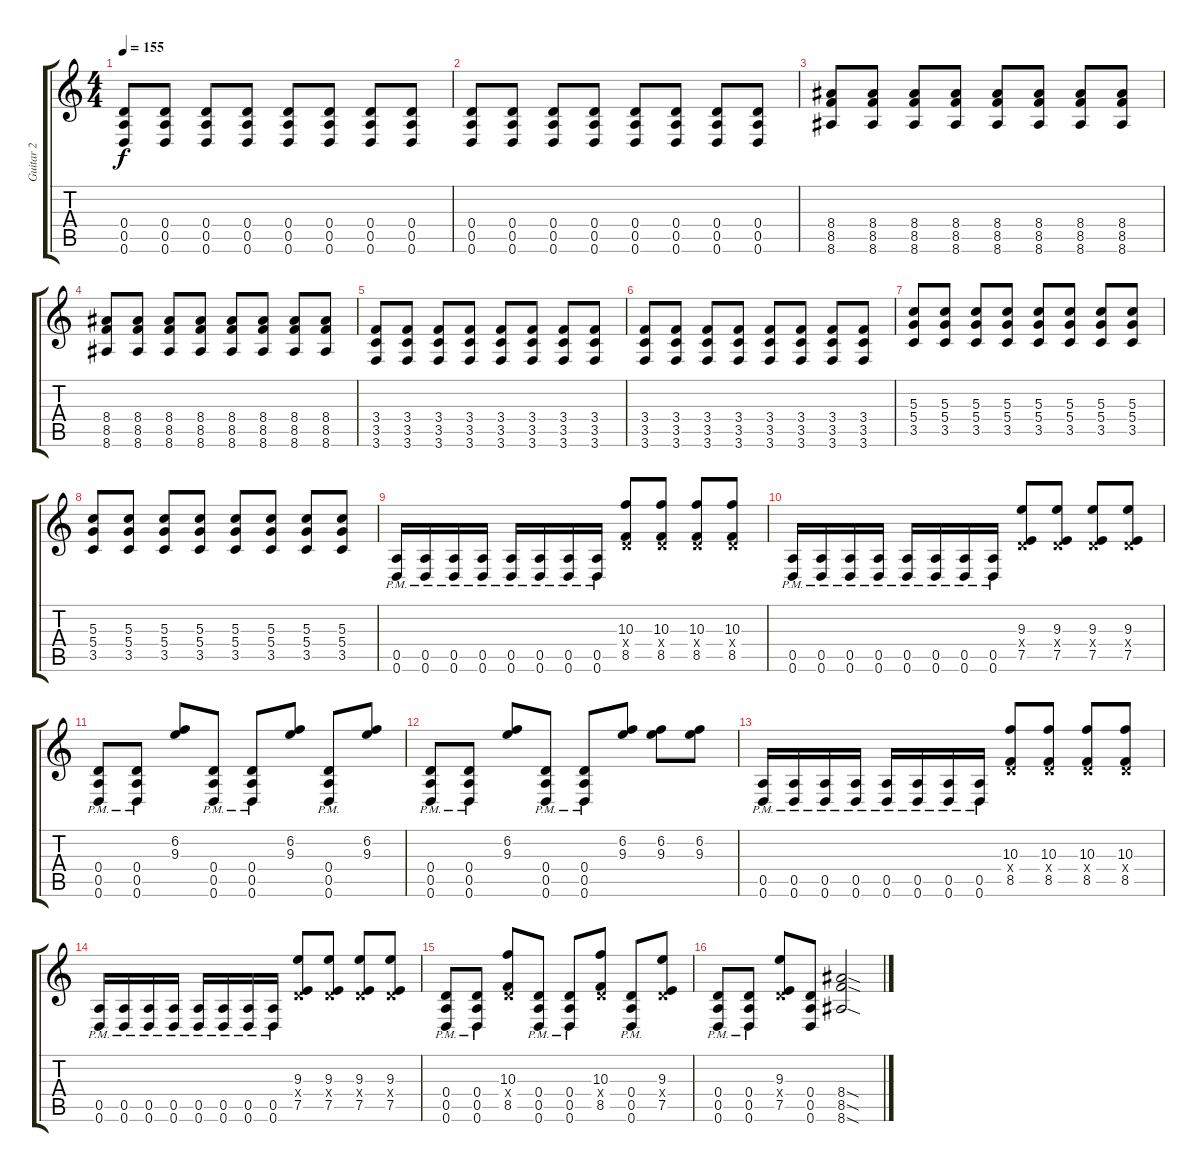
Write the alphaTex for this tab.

\track ("Guitar 2" "Guitar 2") {instrument distortionguitar}
\staff {score tabs}
\tuning (E4 B3 G3 D3 A2 D2) {hide}
\ts (4 4)
\tempo 155
\clef g2
\ks c
(0.4 0.5 0.6).8{dy f} (0.4 0.5 0.6).8 (0.4 0.5 0.6).8 (0.4 0.5 0.6).8 (0.4 0.5 0.6).8 (0.4 0.5 0.6).8 (0.4 0.5 0.6).8 (0.4 0.5 0.6).8 |
(0.4 0.5 0.6).8 (0.4 0.5 0.6).8 (0.4 0.5 0.6).8 (0.4 0.5 0.6).8 (0.4 0.5 0.6).8 (0.4 0.5 0.6).8 (0.4 0.5 0.6).8 (0.4 0.5 0.6).8 |
(8.4 8.5 8.6).8 (8.4 8.5 8.6).8 (8.4 8.5 8.6).8 (8.4 8.5 8.6).8 (8.4 8.5 8.6).8 (8.4 8.5 8.6).8 (8.4 8.5 8.6).8 (8.4 8.5 8.6).8 |
(8.4 8.5 8.6).8 (8.4 8.5 8.6).8 (8.4 8.5 8.6).8 (8.4 8.5 8.6).8 (8.4 8.5 8.6).8 (8.4 8.5 8.6).8 (8.4 8.5 8.6).8 (8.4 8.5 8.6).8 |
(3.4 3.5 3.6).8 (3.4 3.5 3.6).8 (3.4 3.5 3.6).8 (3.4 3.5 3.6).8 (3.4 3.5 3.6).8 (3.4 3.5 3.6).8 (3.4 3.5 3.6).8 (3.4 3.5 3.6).8 |
(3.4 3.5 3.6).8 (3.4 3.5 3.6).8 (3.4 3.5 3.6).8 (3.4 3.5 3.6).8 (3.4 3.5 3.6).8 (3.4 3.5 3.6).8 (3.4 3.5 3.6).8 (3.4 3.5 3.6).8 |
(5.3 5.4 3.5).8 (5.3 5.4 3.5).8 (5.3 5.4 3.5).8 (5.3 5.4 3.5).8 (5.3 5.4 3.5).8 (5.3 5.4 3.5).8 (5.3 5.4 3.5).8 (5.3 5.4 3.5).8 |
(5.3 5.4 3.5).8 (5.3 5.4 3.5).8 (5.3 5.4 3.5).8 (5.3 5.4 3.5).8 (5.3 5.4 3.5).8 (5.3 5.4 3.5).8 (5.3 5.4 3.5).8 (5.3 5.4 3.5).8 |
(0.5{pm} 0.6{pm}).16 (0.5{pm} 0.6{pm}).16 (0.5{pm} 0.6{pm}).16 (0.5{pm} 0.6{pm}).16 (0.5{pm} 0.6{pm}).16 (0.5{pm} 0.6{pm}).16 (0.5{pm} 0.6{pm}).16 (0.5{pm} 0.6{pm}).16 (10.3 0.4{x} 8.5).8 (10.3 0.4{x} 8.5).8 (10.3 0.4{x} 8.5).8 (10.3 0.4{x} 8.5).8 |
(0.5{pm} 0.6{pm}).16 (0.5{pm} 0.6{pm}).16 (0.5{pm} 0.6{pm}).16 (0.5{pm} 0.6{pm}).16 (0.5{pm} 0.6{pm}).16 (0.5{pm} 0.6{pm}).16 (0.5{pm} 0.6{pm}).16 (0.5{pm} 0.6{pm}).16 (9.3 0.4{x} 7.5).8 (9.3 0.4{x} 7.5).8 (9.3 0.4{x} 7.5).8 (9.3 0.4{x} 7.5).8 |
(0.4{pm} 0.5{pm} 0.6{pm}).8 (0.4{pm} 0.5{pm} 0.6{pm}).8 (6.2 9.3).8 (0.4{pm} 0.5{pm} 0.6{pm}).8 (0.4{pm} 0.5{pm} 0.6{pm}).8 (6.2 9.3).8 (0.4{pm} 0.5{pm} 0.6{pm}).8 (6.2 9.3).8 |
(0.4{pm} 0.5{pm} 0.6{pm}).8 (0.4{pm} 0.5{pm} 0.6{pm}).8 (6.2 9.3).8 (0.4{pm} 0.5{pm} 0.6{pm}).8 (0.4{pm} 0.5{pm} 0.6{pm}).8 (6.2 9.3).8 (6.2 9.3).8 (6.2 9.3).8 |
(0.5{pm} 0.6{pm}).16 (0.5{pm} 0.6{pm}).16 (0.5{pm} 0.6{pm}).16 (0.5{pm} 0.6{pm}).16 (0.5{pm} 0.6{pm}).16 (0.5{pm} 0.6{pm}).16 (0.5{pm} 0.6{pm}).16 (0.5{pm} 0.6{pm}).16 (10.3 0.4{x} 8.5).8 (10.3 0.4{x} 8.5).8 (10.3 0.4{x} 8.5).8 (10.3 0.4{x} 8.5).8 |
(0.5{pm} 0.6{pm}).16 (0.5{pm} 0.6{pm}).16 (0.5{pm} 0.6{pm}).16 (0.5{pm} 0.6{pm}).16 (0.5{pm} 0.6{pm}).16 (0.5{pm} 0.6{pm}).16 (0.5{pm} 0.6{pm}).16 (0.5{pm} 0.6{pm}).16 (9.3 0.4{x} 7.5).8 (9.3 0.4{x} 7.5).8 (9.3 0.4{x} 7.5).8 (9.3 0.4{x} 7.5).8 |
(0.4{pm} 0.5{pm} 0.6{pm}).8 (0.4{pm} 0.5{pm} 0.6{pm}).8 (10.3 0.4{x} 8.5).8 (0.4{pm} 0.5{pm} 0.6{pm}).8 (0.4{pm} 0.5{pm} 0.6{pm}).8 (10.3 0.4{x} 8.5).8 (0.4{pm} 0.5{pm} 0.6{pm}).8 (9.3 0.4{x} 7.5).8 |
(0.4{pm} 0.5{pm} 0.6{pm}).8 (0.4{pm} 0.5{pm} 0.6{pm}).8 (9.3 0.4{x} 7.5).8 (0.4 0.5 0.6).8 (8.4{sod} 8.5{sod} 8.6{sod}).2
